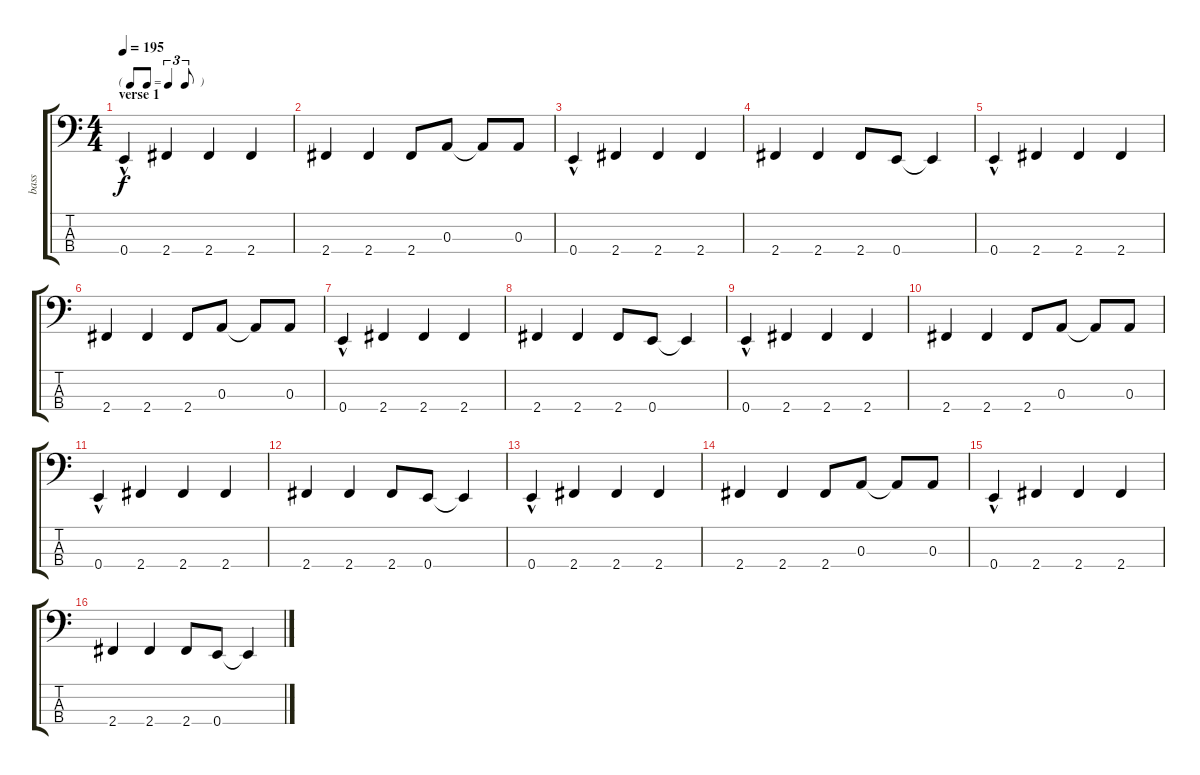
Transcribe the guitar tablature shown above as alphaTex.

\track ("bass" "bass") {instrument electricbassfinger}
\staff {score tabs}
\tuning (G2 D2 A1 E1) {hide}
\ts (4 4)
\tf triplet8th
\section ("" "verse 1")
\tempo 195
\clef f4
\ks c
0.4{hac}.4{dy f} 2.4.4 2.4.4 2.4.4 |
2.4.4 2.4.4 2.4.8 0.3.8 0.3{t}.8 0.3.8 |
0.4{hac}.4 2.4.4 2.4.4 2.4.4 |
2.4.4 2.4.4 2.4.8 0.4.8 0.4{t}.4 |
0.4{hac}.4 2.4.4 2.4.4 2.4.4 |
2.4.4 2.4.4 2.4.8 0.3.8 0.3{t}.8 0.3.8 |
0.4{hac}.4 2.4.4 2.4.4 2.4.4 |
2.4.4 2.4.4 2.4.8 0.4.8 0.4{t}.4 |
0.4{hac}.4 2.4.4 2.4.4 2.4.4 |
2.4.4 2.4.4 2.4.8 0.3.8 0.3{t}.8 0.3.8 |
0.4{hac}.4 2.4.4 2.4.4 2.4.4 |
2.4.4 2.4.4 2.4.8 0.4.8 0.4{t}.4 |
0.4{hac}.4 2.4.4 2.4.4 2.4.4 |
2.4.4 2.4.4 2.4.8 0.3.8 0.3{t}.8 0.3.8 |
0.4{hac}.4 2.4.4 2.4.4 2.4.4 |
2.4.4 2.4.4 2.4.8 0.4.8 0.4{t}.4
